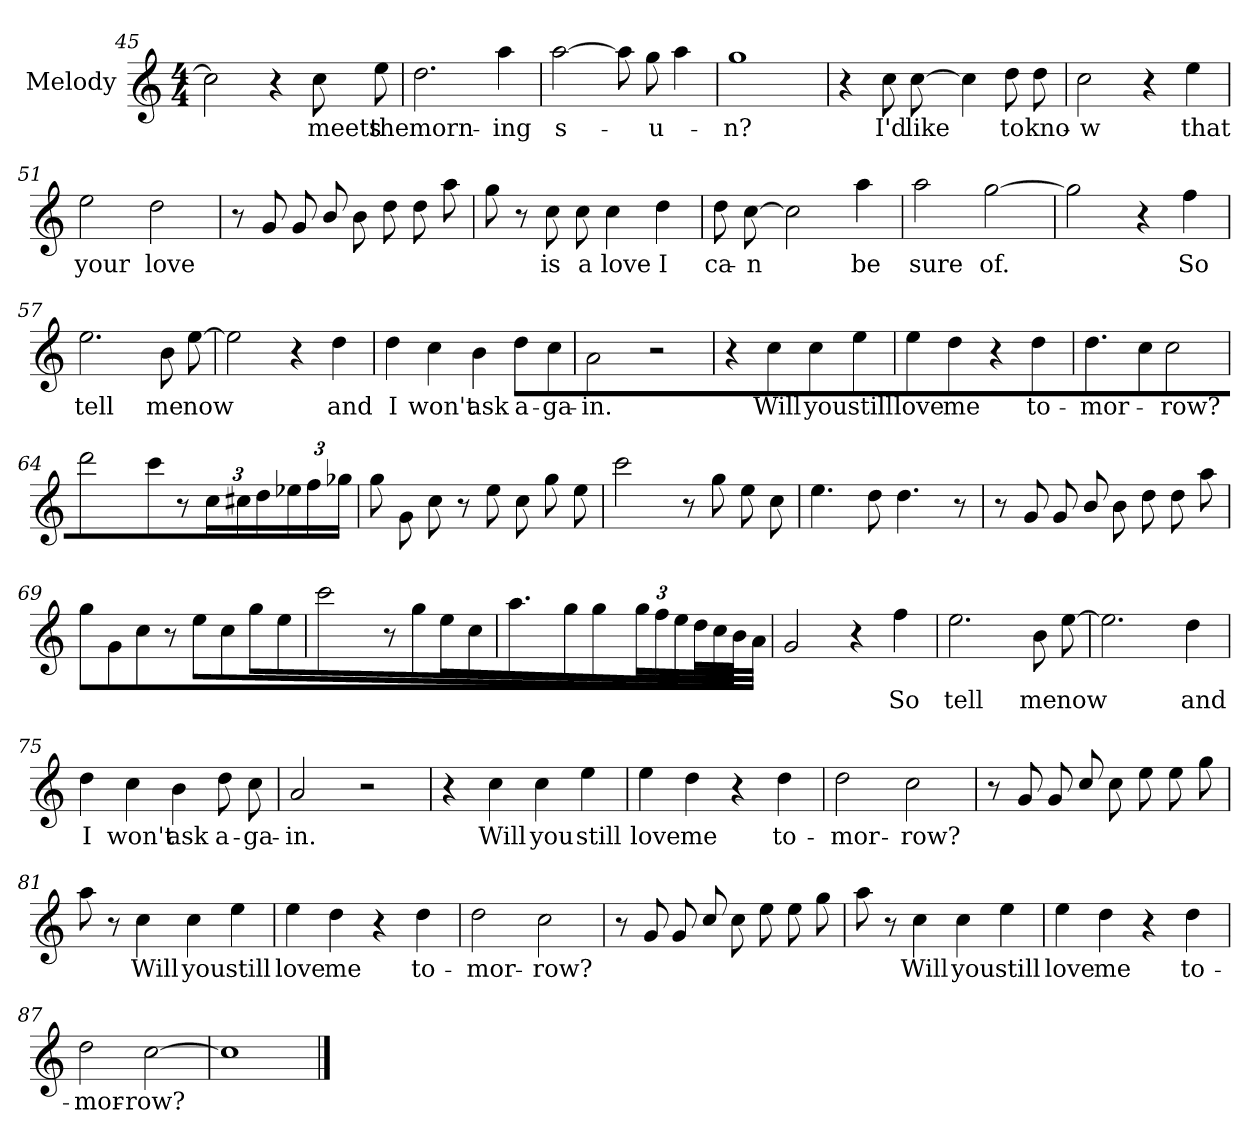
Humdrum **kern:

**kern	**text
*part1	*part1
*staff1	*staff1
*I"Melody	*
*I'Melody	*
*clefG2	*
*k[]	*
*M4/4	*
=45	=45
2cc\]	.
4r	.
8cc\L	meets
8ee\	the
!!LO:LB:g=z
=46	=46
2.dd\	morn-
4aa\	ing
=47	=47
[>2aa\	s-
8aa\L]	.
8gg\	u-
4aa\	.
=48	=48
1gg	n?
=49	=49
4r	.
8cc\L	I'd
[>8cc\	like
4cc\]	.
8dd\L	to
8dd\	kno-
=50	=50
2cc\	w
4r	.
4ee\	that
=51	=51
2ee\	your
2dd\	love
!!LO:PB:g=z
=52	=52
8r	.
8g/	.
8g/L	.
8b/	.
8b\L	.
8dd\	.
8dd\L	.
8aa\	.
=53	=53
8gg\	.
8r	.
8cc\L	is
8cc\	a
4cc\	love
4dd\	I
=54	=54
8dd\L	ca-
[>8cc\	n
2cc\]	.
4aa\	be
=55	=55
2aa\	sure
[>2gg\	of.
=56	=56
2gg\]	.
4r	.
4ff\	So
=57	=57
2.ee\	tell
8b\L	me
[>8ee\	now
!!LO:LB:g=z
=58	=58
2ee\]	.
4r	.
4dd\	and
=59	=59
4dd\	I
4cc\	won't
4b\	ask
8dd\L	a-
8cc\	ga-
=60	=60
2a/	in.
2r	.
=61	=61
4r	.
4cc\	Will
4cc\	you
4ee\	still
=62	=62
4ee\	love
4dd\	me
4r	.
4dd\	to-
=63	=63
4.dd\	mor-
8cc\	.
2cc\	row?
!!LO:LB:g=z
=64	=64
2ddd\	.
8ccc\	.
8r	.
24cc\LL	.
24cc#X\J	.
24dd\J	.
24ee-X\L	.
24ff\J	.
24gg-X\J	.
=65	=65
8gg\L	.
8g\	.
8cc\	.
8r	.
8ee\L	.
8cc\	.
8gg\L	.
8ee\	.
=66	=66
2ccc\	.
8r	.
8gg\	.
8ee\L	.
8cc\	.
=67	=67
4.ee\	.
8dd\	.
4.dd\	.
8r	.
!!LO:LB:g=z
=68	=68
8r	.
8g/	.
8g/L	.
8b/	.
8b\L	.
8dd\	.
8dd\L	.
8aa\	.
=69	=69
8gg\L	.
8g\	.
8cc\	.
8r	.
8ee\L	.
8cc\	.
8gg\L	.
8ee\	.
=70	=70
2ccc\	.
8r	.
8gg\	.
8ee\L	.
8cc\	.
=71	=71
4.aa\	.
8gg\	.
4gg\	.
24gg\LL	.
24ff\J	.
24ee\J	.
32dd\LL	.
32cc\JJ	.
32b\JJ	.
32a\JJ	.
=72	=72
2g/	.
4r	.
4ff\	So
!!LO:LB:g=z
=73	=73
2.ee\	tell
8b\L	me
[>8ee\	now
=74	=74
2.ee\]	.
4dd\	and
=75	=75
4dd\	I
4cc\	won't
4b\	ask
8dd\L	a-
8cc\	ga-
=76	=76
2a/	in.
2r	.
=77	=77
4r	.
4cc\	Will
4cc\	you
4ee\	still
=78	=78
4ee\	love
4dd\	me
4r	.
4dd\	to-
!!LO:LB:g=z
=79	=79
2dd\	mor-
2cc\	row?
=80	=80
8r	.
8g/	.
8g/L	.
8cc/	.
8cc\L	.
8ee\	.
8ee\L	.
8gg\	.
=81	=81
8aa\	.
8r	.
4cc\	Will
4cc\	you
4ee\	still
=82	=82
4ee\	love
4dd\	me
4r	.
4dd\	to-
=83	=83
2dd\	mor-
2cc\	row?
!!LO:LB:g=z
=84	=84
8r	.
8g/	.
8g/L	.
8cc/	.
8cc\L	.
8ee\	.
8ee\L	.
8gg\	.
=85	=85
8aa\	.
8r	.
4cc\	Will
4cc\	you
4ee\	still
=86	=86
4ee\	love
4dd\	me
4r	.
4dd\	to-
=87	=87
2dd\	mor-
[>2cc\	row?
=88	=88
1cc]	.
==	==
*-	*-
